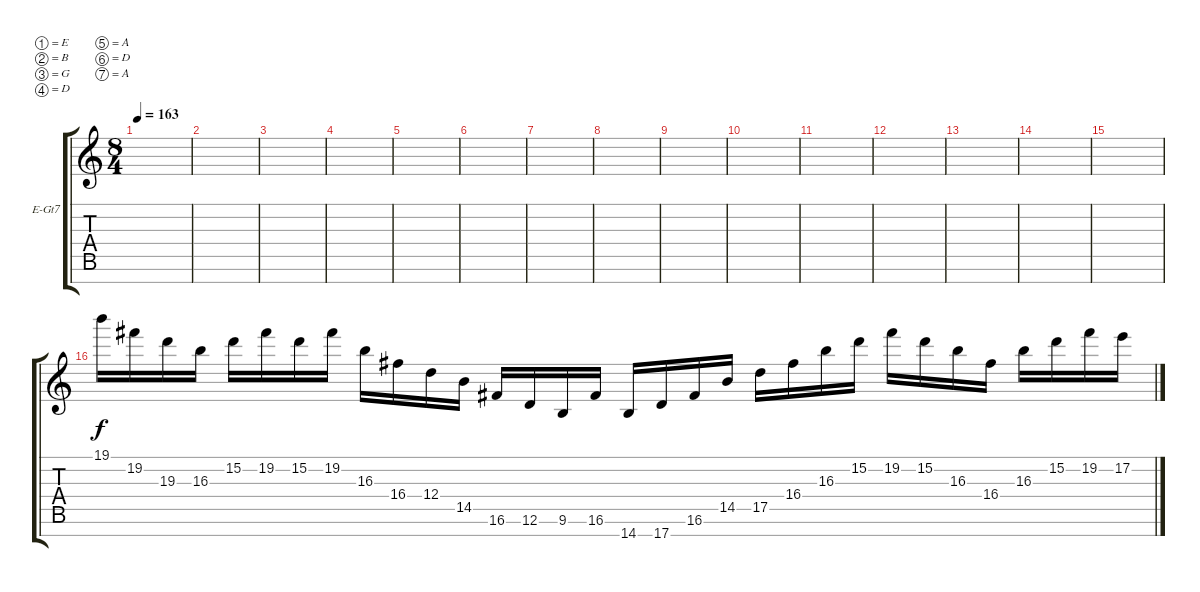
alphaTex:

\defaultSystemsLayout 4
\bracketExtendMode groupsimilarinstruments
\firstSystemTrackNameOrientation horizontal
\otherSystemsTrackNameOrientation horizontal
\track ("Electric Guitar" "E-Gt7") {instrument distortionguitar}
\staff {score tabs}
\tuning (E4 B3 G3 D3 A2 D2 A1)
\ts (8 4)
\tempo 163
\clef g2
\ks c
|
|
|
|
|
|
|
|
|
|
|
|
|
|
|
19.1.16 19.2.16 19.3.16 16.3.16 15.2.16 19.2.16 15.2.16 19.2.16 16.3.16 16.4.16 12.4.16 14.5.16 16.6.16 12.6.16 9.6.16 16.6.16 14.7.16 17.7.16 16.6.16 14.5.16 17.5.16 16.4.16 16.3.16 15.2.16 19.2.16 15.2.16 16.3.16 16.4.16 16.3.16 15.2.16 19.2.16 17.2.16
